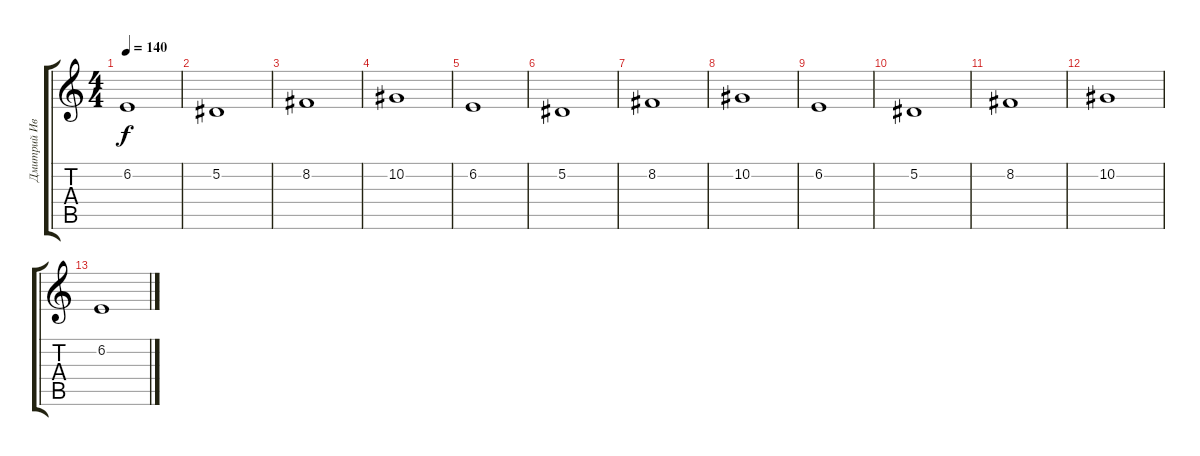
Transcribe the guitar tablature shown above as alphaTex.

\track ("Дмитрий Иванов" "Дмитрий Ив") {instrument synthvoice}
\staff {score tabs}
\tuning (Eb4 Bb3 Gb3 Db3 Ab2 Eb2) {hide}
\ts (4 4)
\tempo 140
\clef g2
\ks c
6.2.1{dy f} |
5.2.1 |
8.2.1 |
10.2.1 |
6.2.1 |
5.2.1 |
8.2.1 |
10.2.1 |
6.2.1 |
5.2.1 |
8.2.1 |
10.2.1 |
6.2.1
